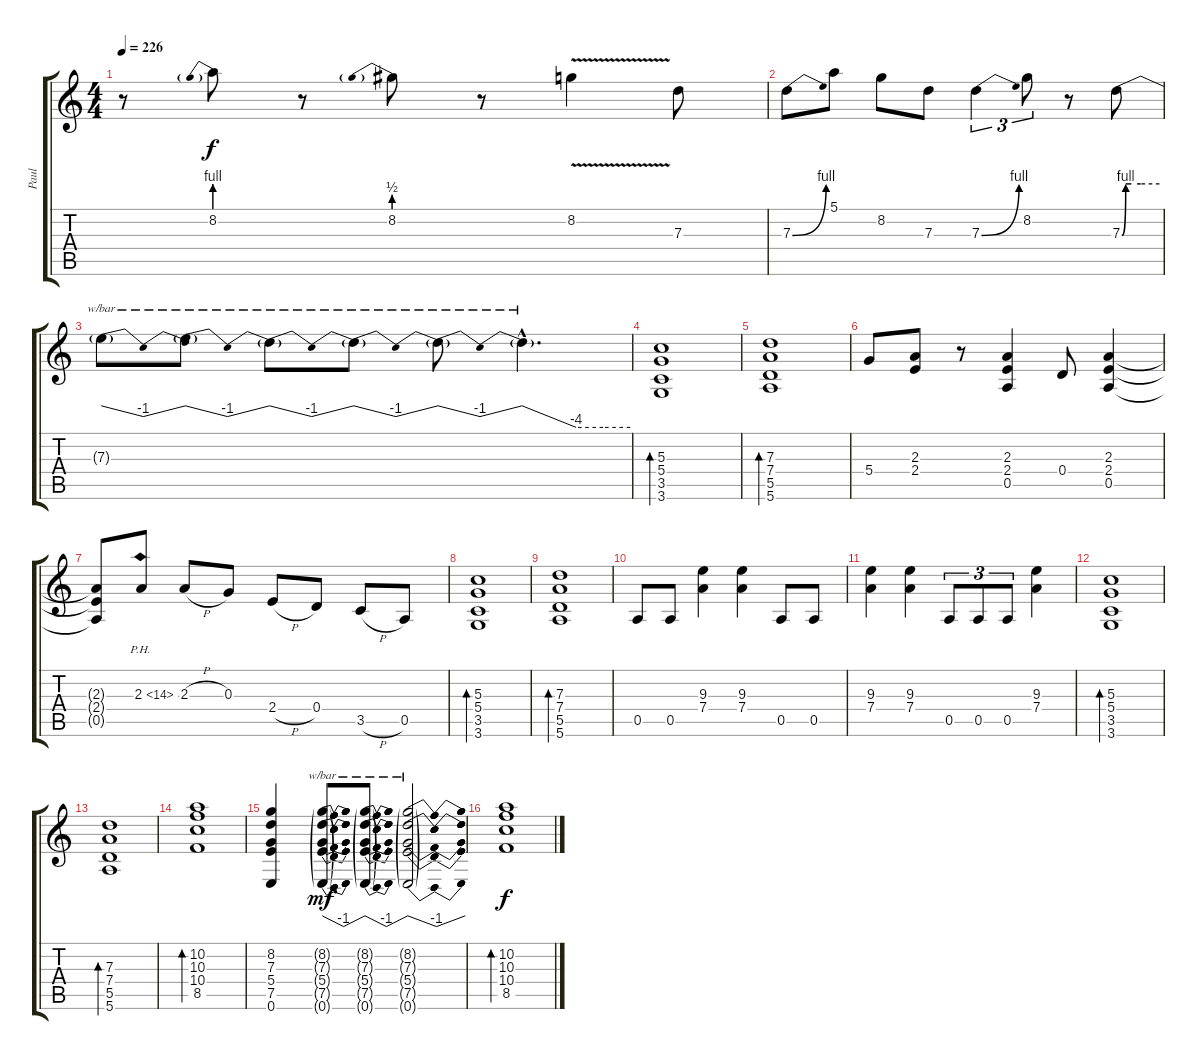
\track ("Paul" "Paul") {instrument overdrivenguitar}
\staff {score tabs}
\tuning (E4 B3 G3 D3 A2 E2) {hide}
\ts (4 4)
\tempo 226
\clef g2
\ks c
r.8{dy f} 8.2{be (prebend 0 4 60 4)}.8 r.8 8.2{be (prebend 0 2 60 2)}.8 r.8 8.2{v}.4 7.3.8 |
7.3{be (bend 0 0 60 4)}.8 5.1.8 8.2.8 7.3.8 7.3{be (bend 0 0 60 4)}.4{tu (3 2)} 8.2.8{tu (3 2)} r.8 7.3{be (custom 0 0 6 4 15 4 30 4 60 4)}.8 |
7.3{t}.8{tbe (dip default 0 0 30 -4 60 0)} 7.3{t}.8{tbe (dip default 0 0 30 -4 60 0)} 7.3{t}.8{tbe (dip default 0 0 30 -4 60 0)} 7.3{t}.8{tbe (dip default 0 0 30 -4 60 0)} 7.3{t}.8{tbe (dip default 0 0 30 -4 60 0)} 7.3{hac t}.4{d tbe (custom default 0 0 30 -16 45 -16 60 -16)} |
(5.3 5.4 3.5 3.6).1{bd 60} |
(7.3 7.4 5.5 5.6).1{bd 60} |
5.4.8 (2.3 2.4).8 r.8 (2.3 2.4 0.5).4 0.4.8 (2.3 2.4 0.5).4 |
(2.3{t} 2.4{t} 0.5{t}).8 2.3{ph 12}.8 2.3{h}.8 0.3.8 2.4{h}.8 0.4.8 3.5{h}.8 0.5.8 |
(5.3 5.4 3.5 3.6).1{bd 60} |
(7.3 7.4 5.5 5.6).1{bd 60} |
0.5.8 0.5.8 (9.3 7.4).4 (9.3 7.4).4 0.5.8 0.5.8 |
(9.3 7.4).4 (9.3 7.4).4 0.5.8{tu (3 2)} 0.5.8{tu (3 2)} 0.5.8{tu (3 2)} (9.3 7.4).4 |
(5.3 5.4 3.5 3.6).1{bd 60} |
(7.3 7.4 5.5 5.6).1{bd 60} |
(10.2 10.3 10.4 8.5).1{bd 60} |
(8.2 7.3 5.4 7.5 0.6).4 (8.2{g} 7.3{g} 5.4{g} 7.5{g} 0.6{g}).8{tbe (dip default 0 0 30 -4 60 0) dy mf} (8.2{g} 7.3{g} 5.4{g} 7.5{g} 0.6{g}).8{tbe (dip default 0 0 30 -4 60 0)} (8.2{g} 7.3{g} 5.4{g} 7.5{g} 0.6{g}).2{tbe (dip default 0 0 30 -4 60 0)} |
(10.2 10.3 10.4 8.5).1{bd 60 dy f}
